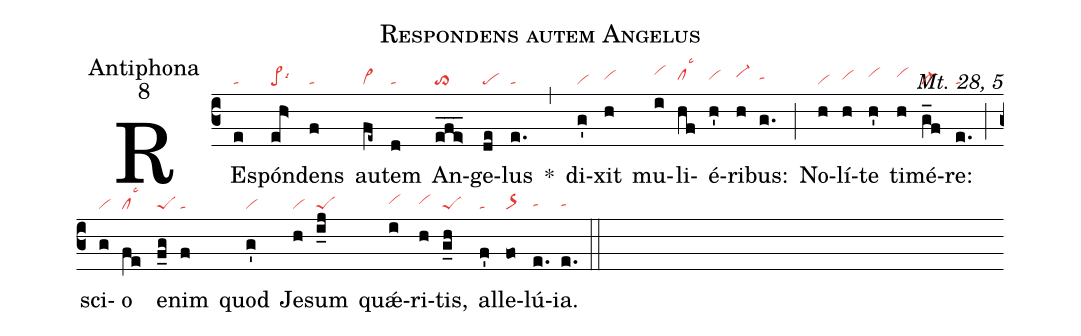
name: Respondens autem Angelus;
office-part: Antiphona;
mode: 8;
commentary: Mt. 28, 5;
nabc-lines: 1;
%%
(c3)
RE(e|ta)spón(eh>|pe>lsi6)dens(f|ta) au(fe~|vi>)tem(d|ta) An(efe>___|to>)ge(de|pe)lus(e.|ta) *(,)
di(g'|vi)xit(h|vihh) mu(i|vihj)li(hf|clhhlsc3)é(h'|vihh)ri(h|vi-hi)bus:(g.|tahh) (;)
No(h|vi)lí(h|vihh)te(h'|vihi) ti(h|vihi)mé(g_f|cl-)re:(e.|ta) (;)
sci(g|vi)o(fe|cllsc3) e(f_g|peS)nim(f|ta) quod(g'|vi) Je(h|vi)sum(i_j|peS) quǽ(i|vihh)ri(h|vihh)tis,(g_h|peS) al(f'|ta)le(fo>|or>)lú(e.|tahg)ia.(e.|tahg) (::)
